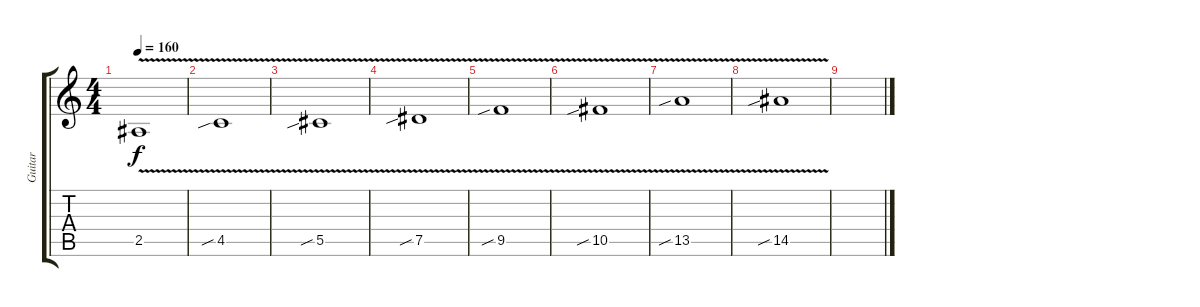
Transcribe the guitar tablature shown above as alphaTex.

\track ("Guitar" "Guitar") {instrument overdrivenguitar}
\staff {score tabs}
\tuning (Eb4 Bb3 Gb3 Db3 Ab2 Eb2) {hide}
\ts (4 4)
\tempo 160
\clef g2
\ks c
2.5{v}.1{dy f} |
4.5{v sib}.1 |
5.5{v sib}.1 |
7.5{v sib}.1 |
9.5{v sib}.1 |
10.5{v sib}.1 |
13.5{v sib}.1 |
14.5{v sib}.1 |
\section ("" "")
